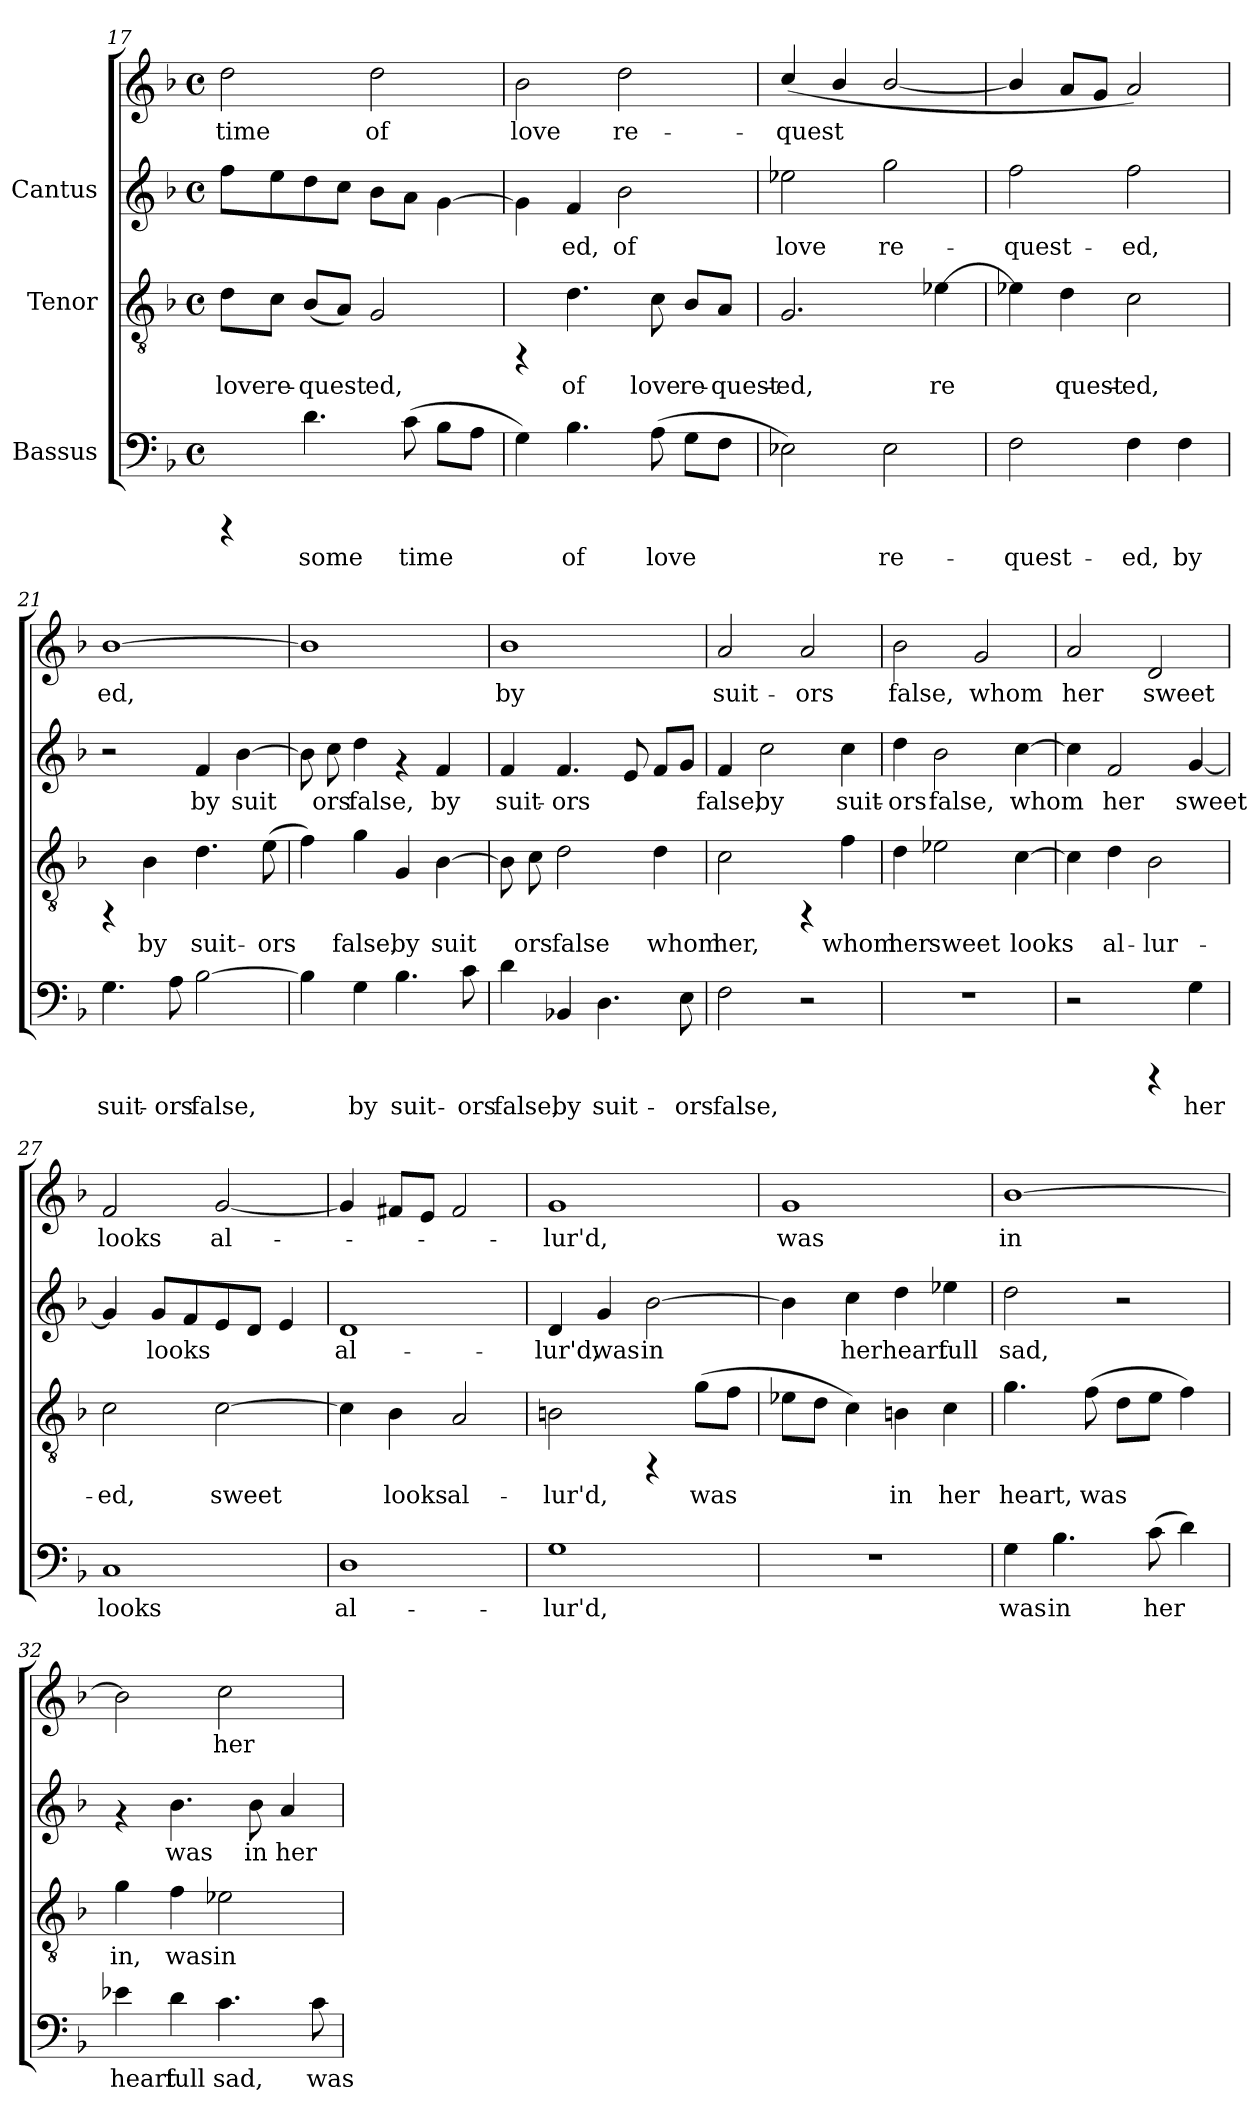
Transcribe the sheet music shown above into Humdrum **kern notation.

**kern	**text	**kern	**text	**kern	**text	**kern	**text
*part3	*part3	*part2	*part2	*part1	*part1	*part1	*part1
*staff4	*staff4	*staff3	*staff3	*staff2	*staff2	*staff1	*staff1
*I"Bassus	*	*I"Tenor	*	*I"Cantus	*	*	*
*clefF4	*	*clefGv2	*	*clefG2	*	*clefG2	*
*k[b-]	*	*k[b-]	*	*k[b-]	*	*k[b-]	*
*F:	*	*F:	*	*F:	*	*F:	*
*M4/4	*	*M4/4	*	*M4/4	*	*M4/4	*
*met(c)	*	*met(c)	*	*met(c)	*	*met(c)	*
=17	=17	=17	=17	=17	=17	=17	=17
!	!	!	!LO:LY:b:cj	!	!	!	!LO:LY:b:cj
4rCCC	.	8d\L	love	8ff\L	.	2dd\	-time
!	!	!	!LO:LY:b:cj	!	!	!	!
.	.	8c\J	re-	8ee\	.	.	.
!	!LO:LY:b:cj	!	!LO:LY:b:cj	!	!	!	!
4.d\	some	(<8B-/L	-quest-	8dd\	.	.	.
!	!	!	!LO:LY:b:cj	!	!	!	!
.	.	8A/J)	-	8cc\J	.	.	.
!	!	!	!LO:LY:b:cj	!	!	!	!LO:LY:b:cj
.	.	2G/	ed,	8b-\L	.	2dd\	of
!	!LO:LY:b:cj	!	!	!	!	!	!
(>8c\	time	.	.	8a\J	.	.	.
!	!LO:LY:b:cj	!	!	!	!	!	!
8B-\L	.	.	.	[>4g\	.	.	.
!	!LO:LY:b:cj	!	!	!	!	!	!
8A\J	.	.	.	.	.	.	.
!!LO:LB:g=z
=18	=18	=18	=18	=18	=18	=18	=18
!	!LO:LY:b:cj	!	!	!	!LO:LY:b:cj	!	!LO:LY:b:cj
4G\)	.	4rFF	.	4g\]	-	2b-\	love
!	!LO:LY:b:cj	!	!LO:LY:b:cj	!	!LO:LY:b:cj	!	!
4.B-\	of	4.d\	of	4f/	ed,	.	.
!	!	!	!	!	!LO:LY:b:cj	!	!LO:LY:b:cj
.	.	.	.	2b-\	of	2dd\	re-
!	!LO:LY:b:cj	!	!LO:LY:b:cj	!	!	!	!
(>8A\	love	8c\	love	.	.	.	.
!	!LO:LY:b:cj	!	!LO:LY:b:cj	!	!	!	!
8G\L	.	8B-/L	re-	.	.	.	.
!	!LO:LY:b:cj	!	!LO:LY:b:cj	!	!	!	!
8F\J	.	8A/J	-quest-	.	.	.	.
=19	=19	=19	=19	=19	=19	=19	=19
!	!LO:LY:b:cj	!	!LO:LY:b:cj	!	!LO:LY:b:cj	!	!LO:LY:b:cj
2E-X\)	.	2.G/	-ed,	2ee-X\	-love	(<4cc/	quest-
!	!	!	!	!	!	!	!LO:LY:b:cj
.	.	.	.	.	.	4b-/	--
!	!LO:LY:b:cj	!	!	!	!LO:LY:b:cj	!	!LO:LY:b:cj
2E-\	re-	.	.	2gg\	re-	[<2b-/	--
!	!	!	!LO:LY:b:cj	!	!	!	!
.	.	[>4e-X\	re-	.	.	.	.
=20	=20	=20	=20	=20	=20	=20	=20
!	!LO:LY:b:cj	!	!LO:LY:b:cj	!	!LO:LY:b:cj	!	!
2F\	-quest-	4e-X\]	-	2ff\	-quest-	4b-/]	.
!	!	!	!LO:LY:b:cj	!	!	!	!
.	.	4d\	quest-	.	.	8a/L	.
.	.	.	.	.	.	8g/J	.
!	!LO:LY:b:cj	!	!LO:LY:b:cj	!	!LO:LY:b:cj	!	!
4F\	-ed,	2c\	-ed,	2ff\	-ed,	2a/)	.
!	!LO:LY:b:cj	!	!	!	!	!	!
4F\	by	.	.	.	.	.	.
=21	=21	=21	=21	=21	=21	=21	=21
!	!LO:LY:b:cj	!	!	!	!	!	!LO:LY:b:cj
4.G\	suit-	4rFF	.	2r	.	[>1b-	ed,
!	!	!	!LO:LY:b:cj	!	!	!	!
.	.	4B-\	by	.	.	.	.
!	!LO:LY:b:cj	!	!	!	!	!	!
8A\	-ors	.	.	.	.	.	.
!	!LO:LY:b:cj	!	!LO:LY:b:cj	!	!LO:LY:b:cj	!	!
[>2B-\	false,	4.d\	suit-	4f/	by	.	.
!	!	!	!	!	!LO:LY:b:cj	!	!
.	.	.	.	[>4b-\	suit-	.	.
!	!	!	!LO:LY:b:cj	!	!	!	!
.	.	(>8e\	-ors	.	.	.	.
!!LO:LB:g=z
=22	=22	=22	=22	=22	=22	=22	=22
!	!LO:LY:b:cj	!	!LO:LY:b:cj	!	!LO:LY:b:cj	!	!
4B-\]	.	4f\)	.	8b-\]	-	1b-]	.
!	!	!	!	!	!LO:LY:b:cj	!	!
.	.	.	.	8cc\	ors	.	.
!	!LO:LY:b:cj	!	!LO:LY:b:cj	!	!LO:LY:b:cj	!	!
4G\	by	4g\	false,	4dd\	false,	.	.
!	!LO:LY:b:cj	!	!LO:LY:b:cj	!	!	!	!
4.B-\	suit-	4G/	by	4rf	.	.	.
!	!	!	!LO:LY:b:cj	!	!LO:LY:b:cj	!	!
.	.	[>4B-\	suit-	4f/	by	.	.
!	!LO:LY:b:cj	!	!	!	!	!	!
8c\	-ors	.	.	.	.	.	.
=23	=23	=23	=23	=23	=23	=23	=23
!	!LO:LY:b:cj	!	!LO:LY:b:cj	!	!LO:LY:b:cj	!	!LO:LY:b:cj
4d\	false,	8B-\]	-	4f/	suit-	1b-	by
!	!	!	!LO:LY:b:cj	!	!	!	!
.	.	8c\	ors	.	.	.	.
!	!LO:LY:b:cj	!	!LO:LY:b:cj	!	!LO:LY:b:cj	!	!
4BB-X/	by	2d\	false	4.f/	-ors	.	.
!	!LO:LY:b:cj	!	!	!	!	!	!
4.D\	suit-	.	.	.	.	.	.
!	!	!	!	!	!LO:LY:b:cj	!	!
.	.	.	.	8e/	.	.	.
!	!	!	!LO:LY:b:cj	!	!LO:LY:b:cj	!	!
.	.	4d\	whom	8f/L	.	.	.
!	!LO:LY:b:cj	!	!	!	!LO:LY:b:cj	!	!
8E\	-ors	.	.	8g/J	.	.	.
=24	=24	=24	=24	=24	=24	=24	=24
!	!LO:LY:b:cj	!	!LO:LY:b:cj	!	!LO:LY:b:cj	!	!LO:LY:b:cj
2F\	false,	2c\	her,	4f/	false,	2a/	suit-
!	!	!	!	!	!LO:LY:b:cj	!	!
.	.	.	.	2cc\	by	.	.
!	!	!	!	!	!	!	!LO:LY:b:cj
2r	.	4rFF	.	.	.	2a/	-ors
!	!	!	!LO:LY:b:cj	!	!LO:LY:b:cj	!	!
.	.	4f\	whom	4cc\	suit-	.	.
=25	=25	=25	=25	=25	=25	=25	=25
!	!	!	!LO:LY:b:cj	!	!LO:LY:b:cj	!	!LO:LY:b:cj
1r	.	4d\	her	4dd\	ors	2b-\	-false,
!	!	!	!LO:LY:b:cj	!	!LO:LY:b:cj	!	!
.	.	2e-X\	sweet	2b-\	false,	.	.
!	!	!	!	!	!	!	!LO:LY:b:cj
.	.	.	.	.	.	2g/	whom
!	!	!	!LO:LY:b:cj	!	!LO:LY:b:cj	!	!
.	.	[>4c\	looks	[>4cc\	whom	.	.
!!LO:PB:g=z
=26	=26	=26	=26	=26	=26	=26	=26
!	!	!	!LO:LY:b:cj	!	!LO:LY:b:cj	!	!LO:LY:b:cj
2r	.	4c\]	.	4cc\]	.	2a/	her
!	!	!	!LO:LY:b:cj	!	!LO:LY:b:cj	!	!
.	.	4d\	al-	2f/	her	.	.
!	!	!	!LO:LY:b:cj	!	!	!	!LO:LY:b:cj
4rCCC	.	2B-\	-lur-	.	.	2d/	sweet
!	!LO:LY:b:cj	!	!	!	!LO:LY:b:cj	!	!
4G\	her	.	.	[<4g/	sweet	.	.
=27	=27	=27	=27	=27	=27	=27	=27
!	!LO:LY:b:cj	!	!LO:LY:b:cj	!	!LO:LY:b:cj	!	!LO:LY:b:cj
1C	looks	2c\	-ed,	4g/]	-	2f/	looks
!	!	!	!	!	!LO:LY:b:cj	!	!
.	.	.	.	8g/L	looks	.	.
!	!	!	!	!	!LO:LY:b:cj	!	!
.	.	.	.	8f/	.	.	.
!	!	!	!LO:LY:b:cj	!	!LO:LY:b:cj	!	!LO:LY:b:cj
.	.	[>2c\	sweet	8e/	.	[<2g/	al-
!	!	!	!	!	!LO:LY:b:cj	!	!
.	.	.	.	8d/J	.	.	.
!	!	!	!	!	!LO:LY:b:cj	!	!
.	.	.	.	4e/	.	.	.
=28	=28	=28	=28	=28	=28	=28	=28
!	!LO:LY:b:cj	!	!LO:LY:b:cj	!	!LO:LY:b:cj	!	!
1D	al-	4c\]	.	1d	al-	4g/]	.
!	!	!	!LO:LY:b:cj	!	!	!	!
.	.	4B-\	looks	.	.	8f#X/L	.
.	.	.	.	.	.	8e/J	.
!	!	!	!LO:LY:b:cj	!	!	!	!
.	.	2A/	al-	.	.	2f#/	.
=29	=29	=29	=29	=29	=29	=29	=29
!	!LO:LY:b:cj	!	!LO:LY:b:cj	!	!LO:LY:b:cj	!	!LO:LY:b:cj
1G	-lur'd,	2Bn\	-lur'd,	4d/	lur'd,	1g	-lur'd,
!	!	!	!	!	!LO:LY:b:cj	!	!
.	.	.	.	4g/	was	.	.
!	!	!	!	!	!LO:LY:b:cj	!	!
.	.	4rFF	.	[>2b-\	in	.	.
!	!	!	!LO:LY:b:cj	!	!	!	!
.	.	(>8g\L	was	.	.	.	.
!	!	!	!LO:LY:b:cj	!	!	!	!
.	.	8f\J	.	.	.	.	.
=30	=30	=30	=30	=30	=30	=30	=30
!	!	!	!LO:LY:b:cj	!	!LO:LY:b:cj	!	!LO:LY:b:cj
1r	.	8e-X\L	.	4b-\]	.	1g	was
!	!	!	!LO:LY:b:cj	!	!	!	!
.	.	8d\J	.	.	.	.	.
!	!	!	!LO:LY:b:cj	!	!LO:LY:b:cj	!	!
.	.	4c\)	.	4cc\	her	.	.
!	!	!	!LO:LY:b:cj	!	!LO:LY:b:cj	!	!
.	.	4Bn\	in	4dd\	heart	.	.
!	!	!	!LO:LY:b:cj	!	!LO:LY:b:cj	!	!
.	.	4c\	her	4ee-X\	full	.	.
!!LO:LB:g=z
=31	=31	=31	=31	=31	=31	=31	=31
!	!LO:LY:b:cj	!	!LO:LY:b:cj	!	!LO:LY:b:cj	!	!LO:LY:b:cj
4G\	was	4.g\	heart,	2dd\	sad,	[>1b-	in
!	!LO:LY:b:cj	!	!	!	!	!	!
4.B-\	in	.	.	.	.	.	.
!	!	!	!LO:LY:b:cj	!	!	!	!
.	.	(>8f\	was	.	.	.	.
!	!	!	!LO:LY:b:cj	!	!	!	!
.	.	8d\L	.	2r	.	.	.
!	!LO:LY:b:cj	!	!LO:LY:b:cj	!	!	!	!
(>8c\	her	8e\J	.	.	.	.	.
!	!LO:LY:b:cj	!	!LO:LY:b:cj	!	!	!	!
4d\)	.	4f\)	.	.	.	.	.
=32	=32	=32	=32	=32	=32	=32	=32
!	!LO:LY:b:cj	!	!LO:LY:b:cj	!	!	!	!LO:LY:b:cj
4e-X\	heart	4g\	in,	4rf	.	2b-\]	.
!	!LO:LY:b:cj	!	!LO:LY:b:cj	!	!LO:LY:b:cj	!	!
4d\	full	4f\	was	4.b-\	was	.	.
!	!LO:LY:b:cj	!	!LO:LY:b:cj	!	!	!	!LO:LY:b:cj
4.c\	sad,	2e-X\	in	.	.	2cc\	her
!	!	!	!	!	!LO:LY:b:cj	!	!
.	.	.	.	8b-\	in	.	.
!	!	!	!	!	!LO:LY:b:cj	!	!
.	.	.	.	4a/	her	.	.
!	!LO:LY:b:cj	!	!	!	!	!	!
8c\	was	.	.	.	.	.	.
=	=	=	=	=	=	=	=
*-	*-	*-	*-	*-	*-	*-	*-
